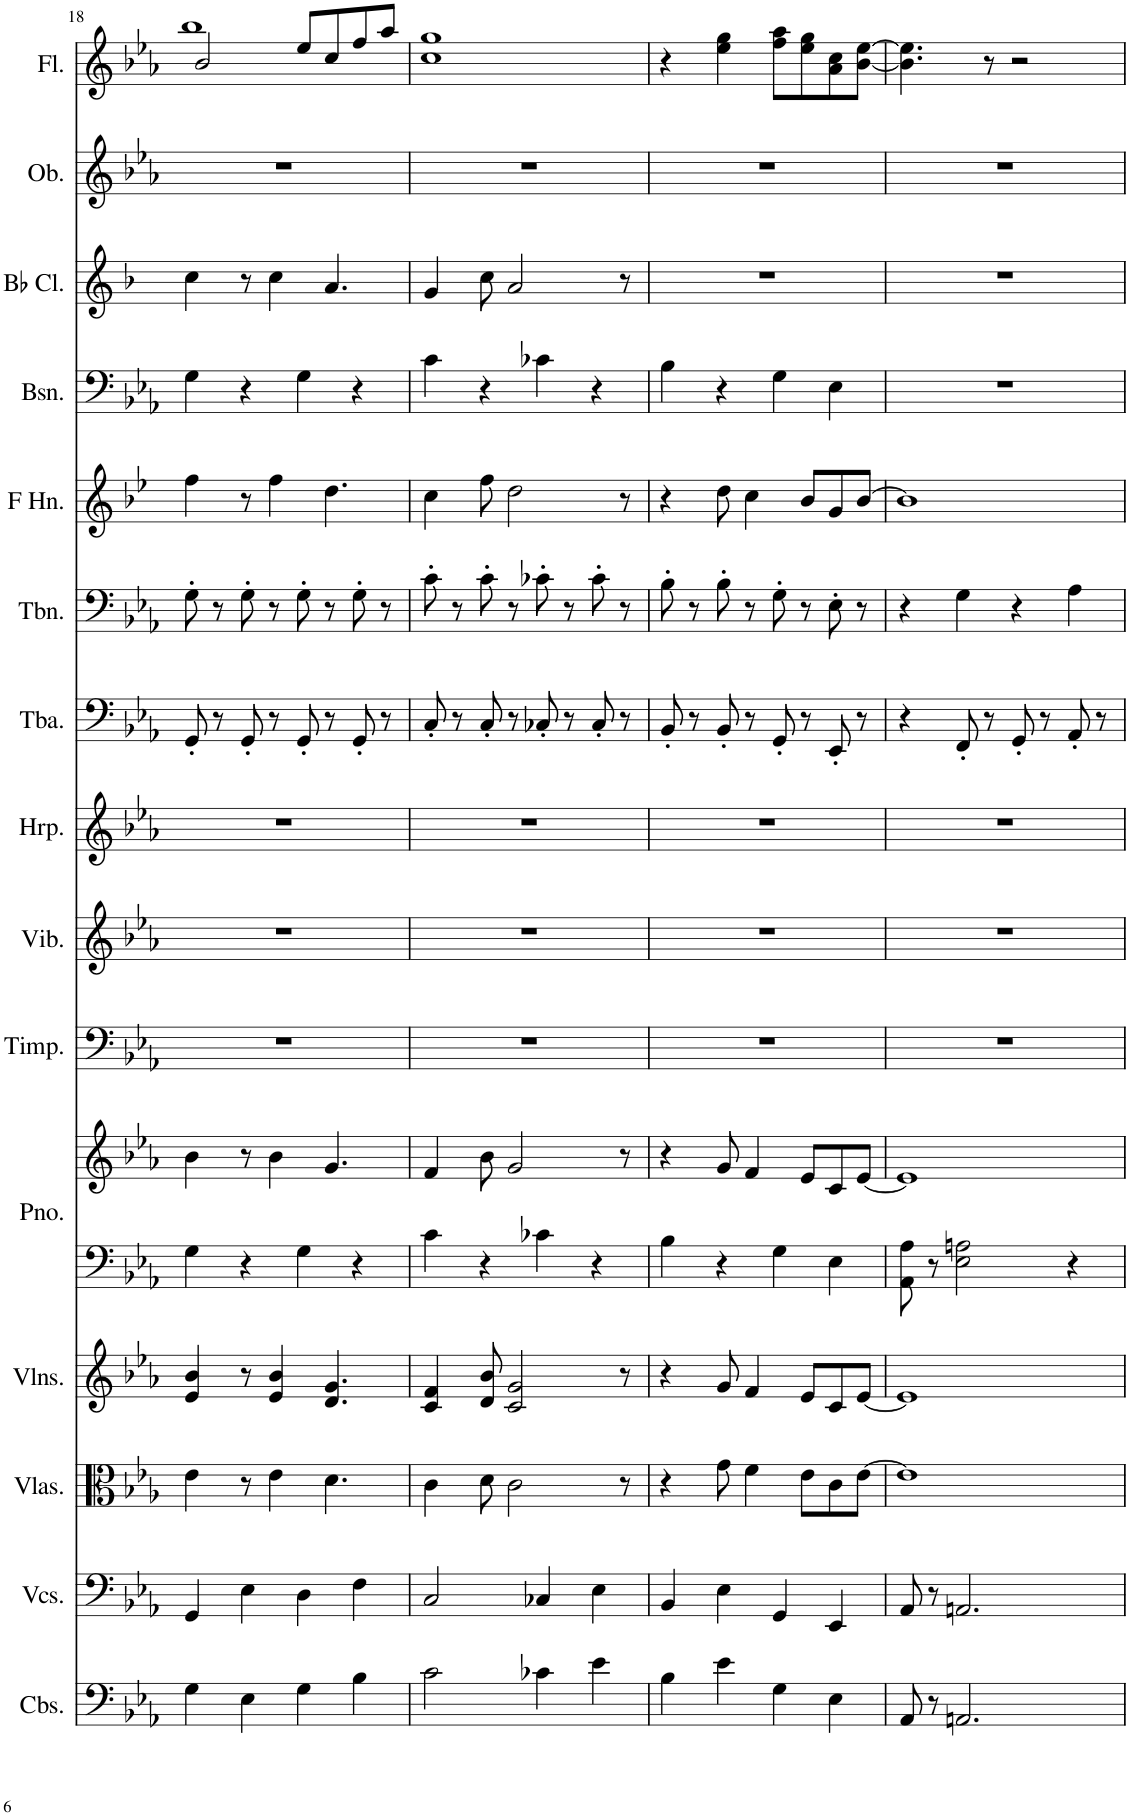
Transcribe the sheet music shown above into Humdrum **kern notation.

**kern	**kern	**kern	**kern	**kern	**kern	**kern	**kern	**kern	**kern	**kern	**kern	**kern	**kern	**kern	**kern
*part15	*part14	*part13	*part12	*part11	*part11	*part10	*part9	*part8	*part7	*part6	*part5	*part4	*part3	*part2	*part1
*staff16	*staff15	*staff14	*staff13	*staff12	*staff11	*staff10	*staff9	*staff8	*staff7	*staff6	*staff5	*staff4	*staff3	*staff2	*staff1
*I"Contrabasses	*I"Violoncellos	*I"Violas	*I"Violins	*I"Piano	*	*I"Timpani	*I"Vibraphone	*I"Harp	*I"Tuba	*I"Trombone	*I"Horn in F	*I"Bassoon	*I"Bb Clarinet	*I"Oboe	*I"Flute
*I'Cbs.	*I'Vcs.	*I'Vlas.	*I'Vlns.	*I'Pno.	*	*I'Timp.	*I'Vib.	*I'Hrp.	*I'Tba.	*I'Tbn.	*	*I'Bsn.	*I'Bb Cl.	*I'Ob.	*I'Fl.
!!LO:PB:g=z
*clefF4	*clefF4	*clefC3	*clefG2	*clefF4	*clefG2	*clefF4	*clefG2	*clefG2	*clefF4	*clefF4	*clefG2	*clefF4	*clefG2	*clefG2	*clefG2
*Trd7c12	*	*	*	*	*	*	*	*	*	*	*Trd4c7	*	*Trd1c2	*	*
*k[b-e-a-]	*k[b-e-a-]	*k[b-e-a-]	*k[b-e-a-]	*k[b-e-a-]	*k[b-e-a-]	*k[b-e-a-]	*k[b-e-a-]	*k[b-e-a-]	*k[b-e-a-]	*k[b-e-a-]	*k[b-e-]	*k[b-e-a-]	*k[b-]	*k[b-e-a-]	*k[b-e-a-]
*M4/4	*M4/4	*M4/4	*M4/4	*M4/4	*M4/4	*M4/4	*M4/4	*M4/4	*M4/4	*M4/4	*M4/4	*M4/4	*M4/4	*M4/4	*M4/4
=18	=18	=18	=18	=18	=18	=18	=18	=18	=18	=18	=18	=18	=18	=18	=18
*	*	*	*	*	*	*	*	*	*	*	*	*	*	*	*^
4G\	4GG/	4e-\	4e-/ 4b-/	4G\	4b-\	1r	1r	1r	8GG'/	8G'\	4ff\	4G\	4cc\	1r	2b-/	1bb-
.	.	.	.	.	.	.	.	.	8r	8r	.	.	.	.	.	.
4E-\	4E-\	8r	8r	4r	8r	.	.	.	8GG'/	8G'\	8r	4r	8r	.	.	.
.	.	4e-\	4e-/ 4b-/	.	4b-\	.	.	.	8r	8r	4ff\	.	4cc\	.	.	.
4G\	4D\	.	.	4G\	.	.	.	.	8GG'/	8G'\	.	4G\	.	.	8ee-/L	.
.	.	4.d\	4.d/ 4.g/	.	4.g/	.	.	.	8r	8r	4.dd\	.	4.a/	.	8cc/	.
4B-\	4F\	.	.	4r	.	.	.	.	8GG'/	8G'\	.	4r	.	.	8ff/	.
.	.	.	.	.	.	.	.	.	8r	8r	.	.	.	.	8aa-/J	.
*	*	*	*	*	*	*	*	*	*	*	*	*	*	*	*v	*v
=19	=19	=19	=19	=19	=19	=19	=19	=19	=19	=19	=19	=19	=19	=19	=19
2c\	2C/	4c\	4c/ 4f/	4c\	4f/	1r	1r	1r	8C'/	8c'\	4cc\	4c\	4g/	1r	1cc 1gg
.	.	.	.	.	.	.	.	.	8r	8r	.	.	.	.	.
.	.	8d\	8d/ 8b-/	4r	8b-\	.	.	.	8C'/	8c'\	8ff\	4r	8cc\	.	.
.	.	2c\	2c/ 2g/	.	2g/	.	.	.	8r	8r	2dd\	.	2a/	.	.
4c-X\	4C-X/	.	.	4c-X\	.	.	.	.	8C-X'/	8c-X'\	.	4c-X\	.	.	.
.	.	.	.	.	.	.	.	.	8r	8r	.	.	.	.	.
4e-\	4E-\	.	.	4r	.	.	.	.	8C-'/	8c-'\	.	4r	.	.	.
.	.	8r	8r	.	8r	.	.	.	8r	8r	8r	.	8r	.	.
=20	=20	=20	=20	=20	=20	=20	=20	=20	=20	=20	=20	=20	=20	=20	=20
4B-\	4BB-/	4r	4r	4B-\	4r	1r	1r	1r	8BB-'/	8B-'\	4r	4B-\	1r	1r	4r
.	.	.	.	.	.	.	.	.	8r	8r	.	.	.	.	.
4e-\	4E-\	8g\	8g/	4r	8g/	.	.	.	8BB-'/	8B-'\	8dd\	4r	.	.	4ee-\ 4gg\
.	.	4f\	4f/	.	4f/	.	.	.	8r	8r	4cc\	.	.	.	.
4G\	4GG/	.	.	4G\	.	.	.	.	8GG'/	8G'\	.	4G\	.	.	8ff\ 8aa-\L
.	.	8e-\L	8e-/L	.	8e-/L	.	.	.	8r	8r	8b-/L	.	.	.	8ee-\ 8gg\
4E-\	4EE-/	8c\	8c/	4E-\	8c/	.	.	.	8EE-'/	8E-'\	8g/	4E-\	.	.	8a-\ 8cc\
.	.	[8e-\J	[8e-/J	.	[8e-/J	.	.	.	8r	8r	[8b-/J	.	.	.	[8b-\ [8ee-\J
=21	=21	=21	=21	=21	=21	=21	=21	=21	=21	=21	=21	=21	=21	=21	=21
8AA-/	8AA-/	1e-]	1e-]	8AA-\ 8A-\	1e-]	1r	1r	1r	4r	4r	1b-]	1r	1r	1r	4.b-\] 4.ee-\]
8r	8r	.	.	8r	.	.	.	.	.	.	.	.	.	.	.
2.AAn/	2.AAn/	.	.	2E-\ 2An\	.	.	.	.	8FF'/	4G\	.	.	.	.	.
.	.	.	.	.	.	.	.	.	8r	.	.	.	.	.	8r
.	.	.	.	.	.	.	.	.	8GG'/	4r	.	.	.	.	2r
.	.	.	.	.	.	.	.	.	8r	.	.	.	.	.	.
.	.	.	.	4r	.	.	.	.	8AA-'/	4A-\	.	.	.	.	.
.	.	.	.	.	.	.	.	.	8r	.	.	.	.	.	.
=	=	=	=	=	=	=	=	=	=	=	=	=	=	=	=
*-	*-	*-	*-	*-	*-	*-	*-	*-	*-	*-	*-	*-	*-	*-	*-
